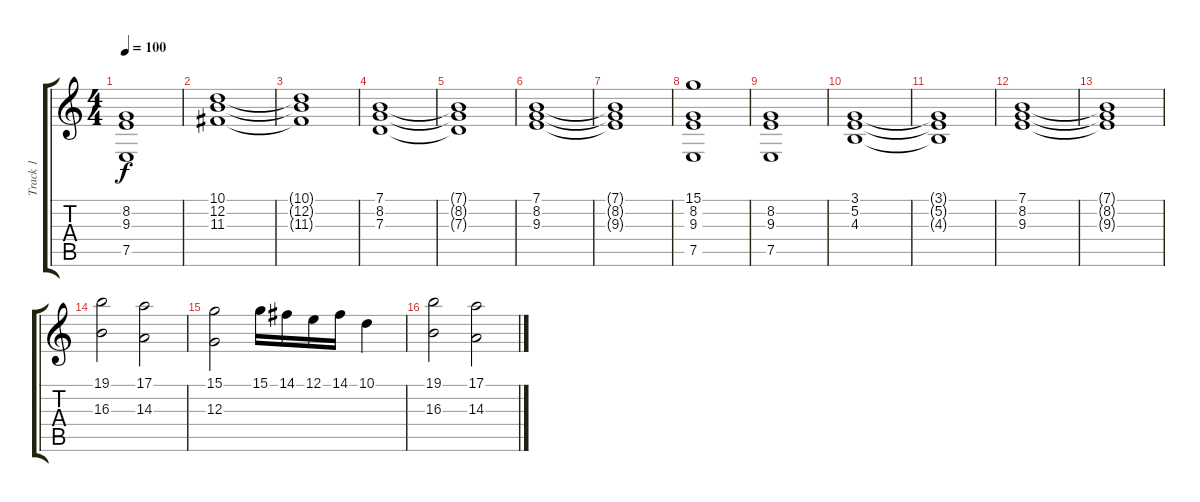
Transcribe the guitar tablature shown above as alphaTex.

\track ("Track 1" "Track 1") {instrument stringensemble1}
\staff {score tabs}
\tuning (E4 B3 G3 D3 A2 E2) {hide}
\ts (4 4)
\tempo 100
\clef g2
\ks c
(8.2 9.3 7.5).1{dy f} |
(10.1 12.2 11.3).1 |
(10.1{t} 12.2{t} 11.3{t}).1 |
(7.1 8.2 7.3).1 |
(7.1{t} 8.2{t} 7.3{t}).1 |
(7.1 8.2 9.3).1{volume 9} |
(7.1{t} 8.2{t} 9.3{t}).1 |
(15.1 8.2 9.3 7.5).1 |
(8.2 9.3 7.5).1 |
(3.1 5.2 4.3).1 |
(3.1{t} 5.2{t} 4.3{t}).1 |
(7.1 8.2 9.3).1 |
(7.1{t} 8.2{t} 9.3{t}).1 |
(19.1 16.3).2 (17.1 14.3).2 |
(15.1 12.3).2 15.1.16 14.1.16 12.1.16 14.1.16 10.1.4 |
(19.1 16.3).2 (17.1 14.3).2
